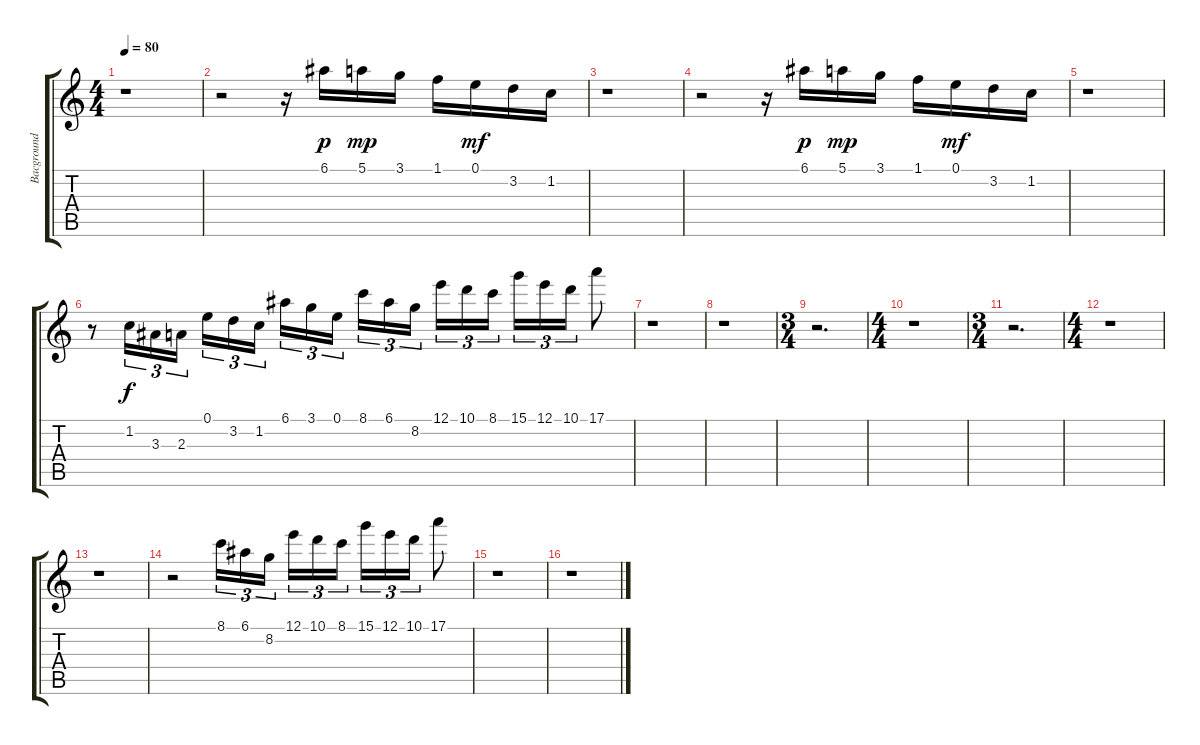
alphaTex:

\track ("Bacground Sound 1" "Bacground ") {instrument synthbass2}
\staff {score tabs}
\tuning (E4 B3 G3 D3 A2 E2) {hide}
\ts (4 4)
\tempo 80
\clef g2
\ks c
r.1{dy p} |
r.2 r.16 6.1.16 5.1.16{dy mp} 3.1.16 1.1.16 0.1.16{dy mf} 3.2.16 1.2.16 |
r.1 |
r.2 r.16 6.1.16{dy p} 5.1.16{dy mp} 3.1.16 1.1.16 0.1.16{dy mf} 3.2.16 1.2.16 |
r.1 |
r.8 1.2.16{tu (3 2) dy f} 3.3.16{tu (3 2)} 2.3.16{tu (3 2)} 0.1.16{tu (3 2)} 3.2.16{tu (3 2)} 1.2.16{tu (3 2)} 6.1.16{tu (3 2)} 3.1.16{tu (3 2)} 0.1.16{tu (3 2)} 8.1.16{tu (3 2)} 6.1.16{tu (3 2)} 8.2.16{tu (3 2)} 12.1.16{tu (3 2)} 10.1.16{tu (3 2)} 8.1.16{tu (3 2)} 15.1.16{tu (3 2)} 12.1.16{tu (3 2)} 10.1.16{tu (3 2)} 17.1.8 |
r.1 |
r.1 |
\ts (3 4)
r.2{d} |
\ts (4 4)
r.1 |
\ts (3 4)
r.2{d} |
\ts (4 4)
r.1 |
r.1 |
r.2 8.1.16{tu (3 2)} 6.1.16{tu (3 2)} 8.2.16{tu (3 2)} 12.1.16{tu (3 2)} 10.1.16{tu (3 2)} 8.1.16{tu (3 2)} 15.1.16{tu (3 2)} 12.1.16{tu (3 2)} 10.1.16{tu (3 2)} 17.1.8 |
r.1 |
r.1
